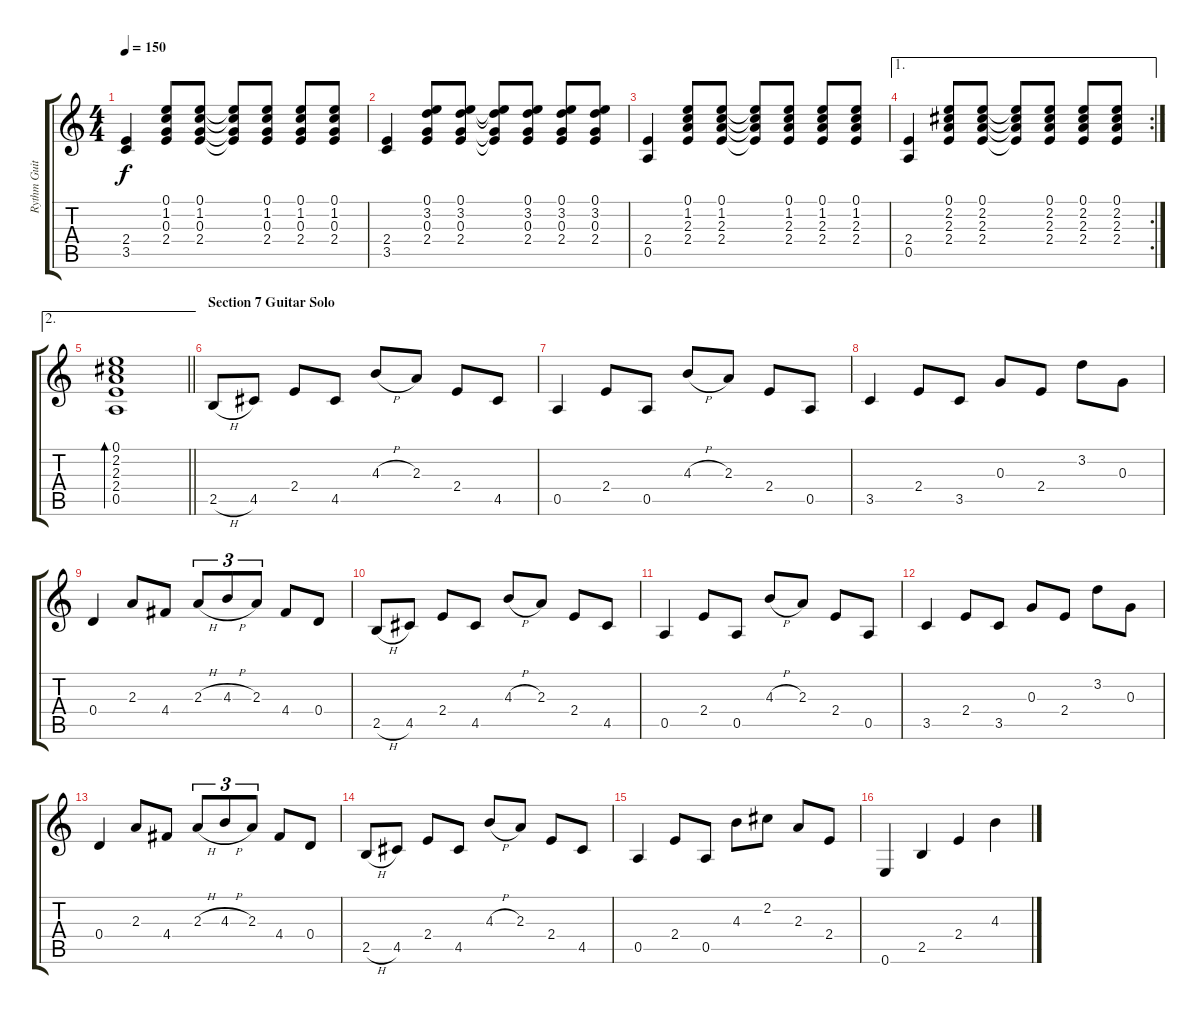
\track ("Rythm Guitar" "Rythm Guit") {instrument electricguitarclean}
\staff {score tabs}
\tuning (E4 B3 G3 D3 A2 E2) {hide}
\ts (4 4)
\tempo 150
\clef g2
\ks c
(2.4 3.5).4{dy f} (0.1 1.2 0.3 2.4).8 (0.1 1.2 0.3 2.4).8 (0.1{t} 1.2{t} 0.3{t} 2.4{t}).8 (0.1 1.2 0.3 2.4).8 (0.1 1.2 0.3 2.4).8 (0.1 1.2 0.3 2.4).8 |
(2.4 3.5).4 (0.1 3.2 0.3 2.4).8 (0.1 3.2 0.3 2.4).8 (0.1{t} 3.2{t} 0.3{t} 2.4{t}).8 (0.1 3.2 0.3 2.4).8 (0.1 3.2 0.3 2.4).8 (0.1 3.2 0.3 2.4).8 |
(2.4 0.5).4 (0.1 1.2 2.3 2.4).8 (0.1 1.2 2.3 2.4).8 (0.1{t} 1.2{t} 2.3{t} 2.4{t}).8 (0.1 1.2 2.3 2.4).8 (0.1 1.2 2.3 2.4).8 (0.1 1.2 2.3 2.4).8 |
\ae 1
\rc 2
(2.4 0.5).4 (0.1 2.2 2.3 2.4).8 (0.1 2.2 2.3 2.4).8 (0.1{t} 2.2{t} 2.3{t} 2.4{t}).8 (0.1 2.2 2.3 2.4).8 (0.1 2.2 2.3 2.4).8 (0.1 2.2 2.3 2.4).8 |
\ae 2
\barLineRight lightlight
(0.1 2.2 2.3 2.4 0.5).1{bd 240} |
\section ("" "Section 7 Guitar Solo")
2.5{h}.8 4.5.8 2.4.8 4.5.8 4.3{h}.8 2.3.8 2.4.8 4.5.8 |
0.5.4 2.4.8 0.5.8 4.3{h}.8 2.3.8 2.4.8 0.5.8 |
3.5.4 2.4.8 3.5.8 0.3.8 2.4.8 3.2.8 0.3.8 |
0.4.4 2.3.8 4.4.8 2.3{h}.8{tu (3 2)} 4.3{h}.8{tu (3 2)} 2.3.8{tu (3 2)} 4.4.8 0.4.8 |
2.5{h}.8 4.5.8 2.4.8 4.5.8 4.3{h}.8 2.3.8 2.4.8 4.5.8 |
0.5.4 2.4.8 0.5.8 4.3{h}.8 2.3.8 2.4.8 0.5.8 |
3.5.4 2.4.8 3.5.8 0.3.8 2.4.8 3.2.8 0.3.8 |
0.4.4 2.3.8 4.4.8 2.3{h}.8{tu (3 2)} 4.3{h}.8{tu (3 2)} 2.3.8{tu (3 2)} 4.4.8 0.4.8 |
2.5{h}.8 4.5.8 2.4.8 4.5.8 4.3{h}.8 2.3.8 2.4.8 4.5.8 |
0.5.4 2.4.8 0.5.8 4.3.8 2.2.8 2.3.8 2.4.8 |
0.6.4 2.5.4 2.4.4 4.3.4
